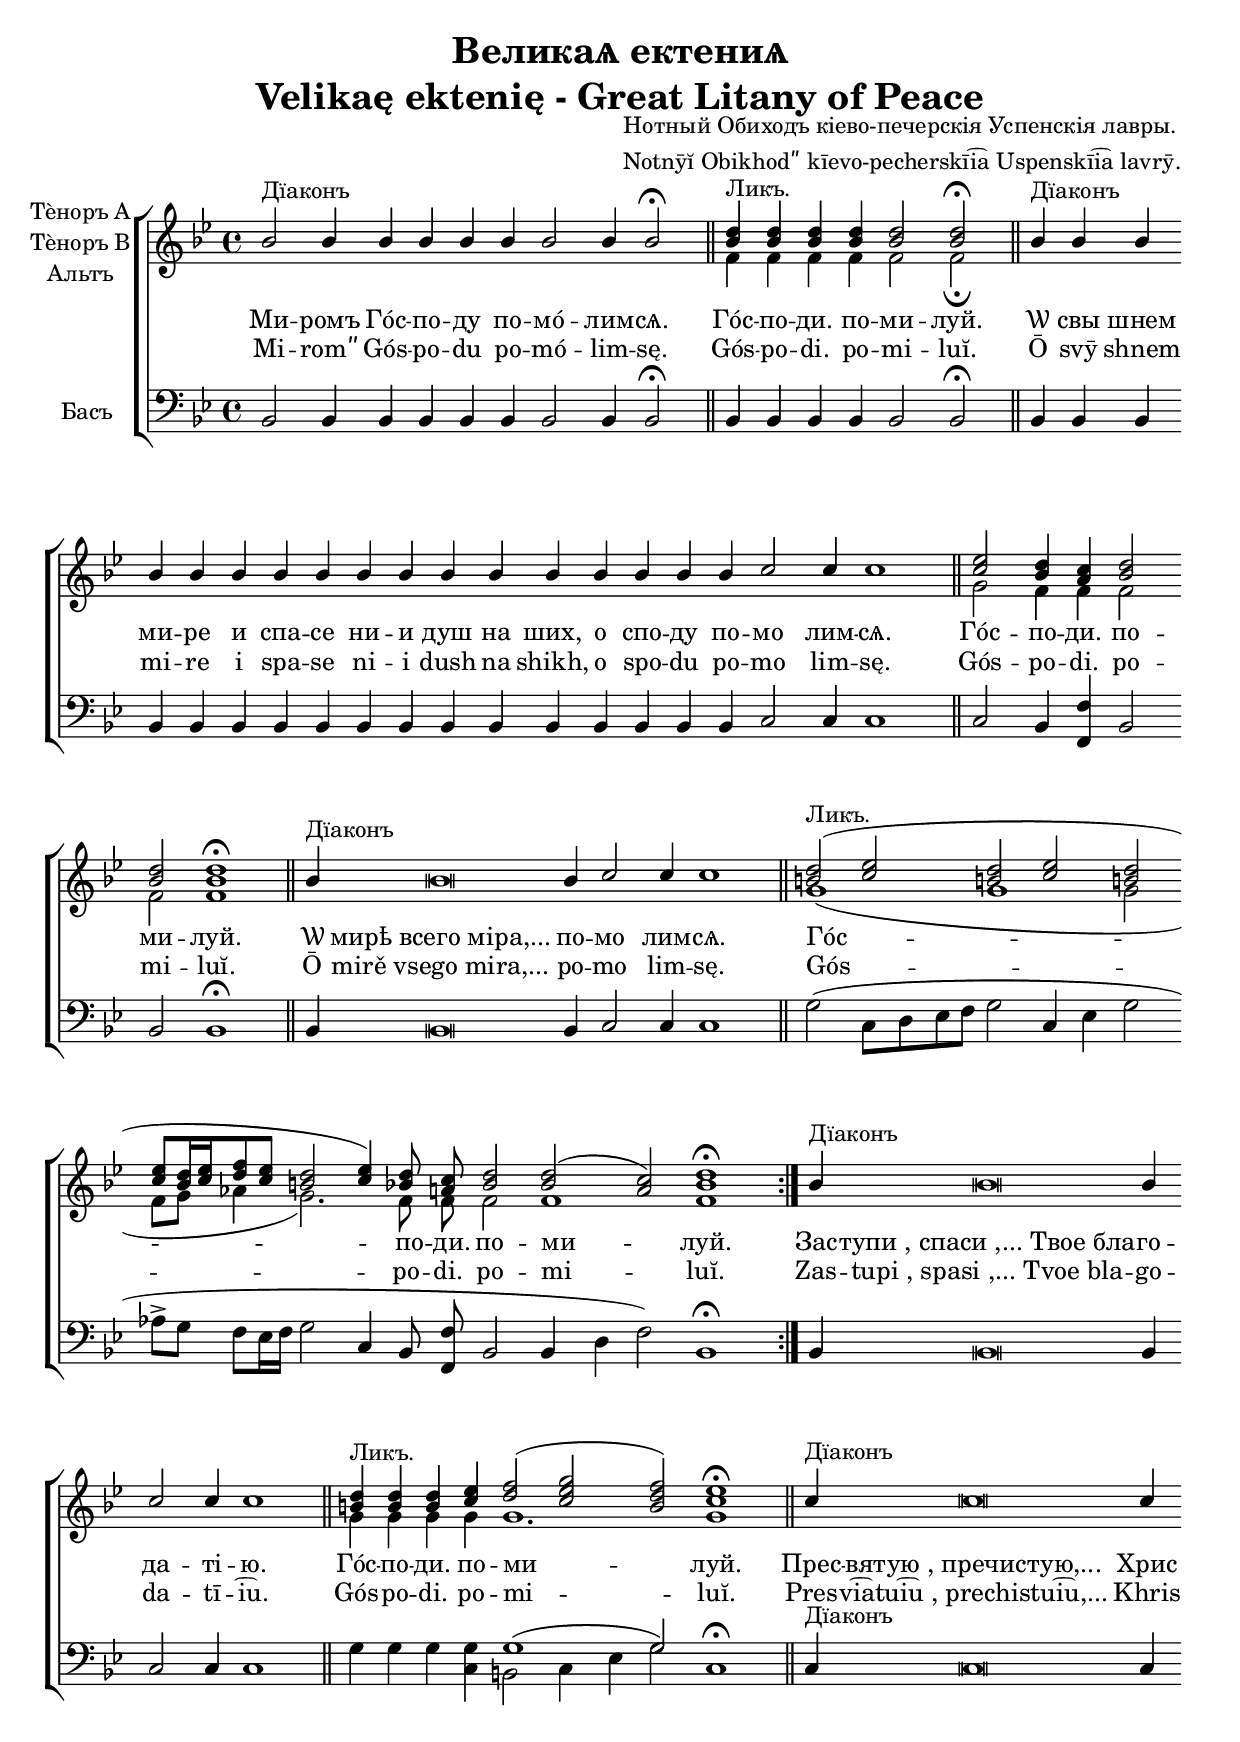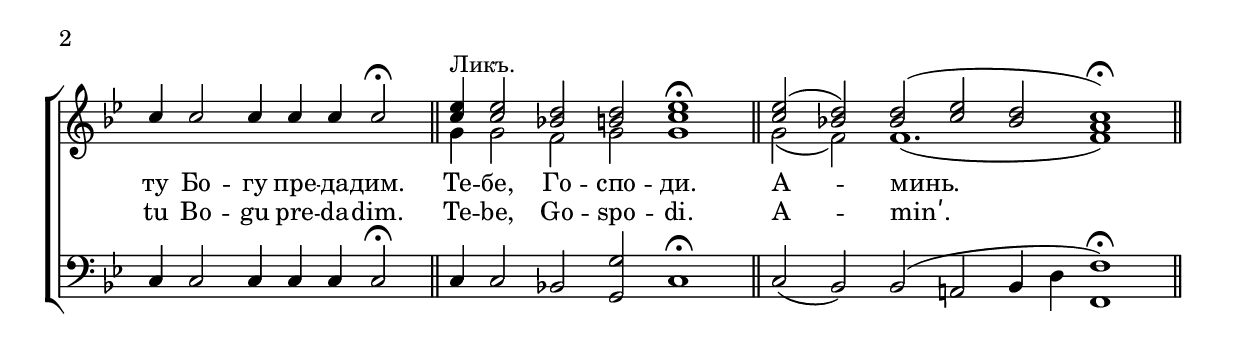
\version "2.18.2"
\language "deutsch"

shBar = {\once \set  Staff.whichBar = #"'" }
bars = {       \once   \set Staff.whichBar = #"|" }
finalBar = {       \once   \set Staff.whichBar = #"|." }
double  = {       \once   \set Staff.whichBar = #"||" }
repeatLBars = {       \once   \set Staff.whichBar = #".|:" }
repeatRBars = {       \once   \set Staff.whichBar = #":|." }

\header {
  title = \markup \center-column { "Великаѧ ектениѧ" "Velikaę ektenię - Great Litany of Peace" }
  composer = \markup \column { "Нотный Обиходъ кіево-печерскія Успенскія лавры." "Notnȳĭ Obikhodʺ kīevo-pecherskīi͡a Uspenskīi͡a lavrȳ." }
}

global = {
  \key b \major
  \set Staff.whichBar = #""
  \set Score.timing = ##f
  #(set-accidental-style 'modern-voice)
  \override Score.RehearsalMark #'break-visibility = #begin-of-line-invisible
  \override Score.PaperColumn #'keep-inside-line = ##t
  \override Staff.NoteHead #'style = #'altdefault
}

sopranoOne = \relative c'' {
  \global
  % Music follows here.
  b2^"Дїаконъ" \repeat unfold 5 { b4 } b2 b4 b2^\fermata
  \double
  d4^"Ликъ." \repeat unfold 3 { d4 } d2 d2-\fermata
  \double
  b4^"Дїаконъ" \repeat unfold 16 { b4 } c2 c4 c1
  \double
  es2 d4 c4 d2 d2 d1^\fermata \double
  b4^"Дїаконъ" b\breve b4 c2 c4 c1 \double
  d2(^"Ликъ." es d2 es2 d2 es8[ d16 es16 f8 es8] d2 es4)
  d8 c8 d2 d2( c2) d1^\fermata \repeatRBars
  b4^"Дїаконъ" b\breve b4 c2 c4 c1 \double
  d4^"Ликъ." d4 d4 es4 f2( g2 f2) es1^\fermata \double 
  c4^"Дїаконъ" c\breve c4 
  c4 c2 c4 c4 c4 c2^\fermata \double
  es4^"Ликъ." es2 d2 d2 es1^\fermata \double
  es2( d2) d2( es2 d2 c1)^\fermata \double 
}

sopranoTwo = \relative c'' {
  \global
  % Music follows here.
  s4*12
  \repeat unfold 4 { b4 } b2 b2-\fermata
  s4*24
  c2 b4 a4 b2 b2 b1
  s4*17
  h2 c2 h!2 c2  h!2 c8 h16 c16 d8 c8 h!2 c4
  b8 a8 b2 b2 a2 b1
  s4*17
  h4 h4 h4 c4 d2 <es c>2 <d h>2 c1
  s4*18
  c4 c2 b!2 h2 c1
  c2 b!2 b2 c2 b2 a1
}

alto = \relative c' {
  \global
  % Music follows here.
  s4*12
  \repeat unfold 4 { f4 } f2 f2-\fermata
  s4*24
  g2 f4f4 f2 f2 f1
  s4*17
  g1( g1 g2 f8[ g8] as4 g2.)
  f8 f8 f2 f1 f1
  s4*17
  g4 g4 g4 g4 g1. g1
  s4*18
  g4 g2 f2 g2 g1
  g2( f2) f1.( f1)
}

bass = \relative c {
  \global
  % Music follows here.
  b2 \repeat unfold 5 { b4 } b2 b4 b2^\fermata
  \double
  \repeat unfold 4 { b4 } b2 b2^\fermata \double
  b4 \repeat unfold 16 { b4 } c2 c4 c1
  \double
  c2 b4 <f' f,>4 b,2 b2 b1^\fermata \double
  b4 b\breve b4 c2 c4 c1 \double
  g'2( c,8[ d8 es8 f8] g2 c,4 es4 g2 as8[^> g8] f8[ es16 f16] g2 c,4
  b8 <f' f,> b,2 b4( d4 f2) b,1^\fermata \repeatRBars
  b4 b\breve b4 c2 c4 c1 \double
  g'4 g4 g4 <g c,>4 <<{ g1( g2) }\\{ h,2 c4 es4 g2 }>> c,1^\fermata \double 
  c4^"Дїаконъ" c\breve c4 
  c4 c2 c4 c4 c4 c2^\fermata \double
  c4 2 b2 <g' g,>2 c,1^\fermata \double 
  c2( b2) b2( a2 b4 d4 <f f,>1)^\fermata \double 
}

verseTrL = \lyricmode {
  % Lyrics follow here.
Mi -- romʺ Gós -- po -- du po -- mó -- lim -- sę.

Gós -- po -- di. po -- mi -- luĭ.

Ō svȳ shnem mi -- re i spa -- se ni -- i

dush na shikh, o spo -- du po -- mo lim -- sę.

Gós -- po -- di. po -- mi -- luĭ.

Ō "mirě vsego mira,..."

%blagostoi͡a nii svi͡atȳ kh o zhiikh t͡serkve ĭ i
%soedine nii vsekh, o spod 
po -- mo lim -- sę.

Gós -- po -- di. po -- mi -- luĭ.

Zas -- "tupi , spasi ,... Tvoe bla" %pomi -- luĭ i
%%sokhrani nas, Bo -- zhe, 
 -- go -- da -- tī -- i͡u.

Gós -- po -- di. po -- mi -- luĭ.

Pres -- "vi͡atui͡u , prechistui͡u,..."
%preblagoslove nn , sla vn
%Vladȳ it͡s na sh ogoro dit͡s i
%Prisnode v ari so vse mi svi͡atȳ mi
%pomi͡an vshe, sa mi sebe i dr g dr ga, i
%vesʹ zhivo t nash 
Khris tu 
Bo -- gu pre -- da -- dim.

Te -- be, Go -- spo -- di.
A -- minʹ.
}
verse = \lyricmode {
Ми -- ромъ Гóс -- по -- ду по -- мó -- лим -- сѧ.

Гóс -- по -- ди. пo -- ми -- луй.

Ѡ свы шнем ми -- ре и спа -- се ни -- и

душ на ших, о спо -- ду по -- мо лим -- сѧ.

Гóс -- по -- ди. пo -- ми -- луй.

Ѡ "мирѣ всего мiра,..."

%благостоя нии святы х о жиих церкве й и
%соедине нии всех, о спод 
по -- мо лим -- сѧ.

Гóс -- по -- ди. пo -- ми -- луй.

Зас -- "тупи , спаси ,... Твое бла" %поми -- луй и
%%сохрани нас, Бо -- же, 
 -- го -- да -- ті -- ю.

Гóс -- по -- ди. пo -- ми -- луй.

Прес -- "вятую , пречистую,..."
%преблагослове нн , сла вн
%Влады иц на ш огоро диц и
%Присноде в ари со все ми святы ми
%помян вше, са ми себе и др г др га, и
%весь живо т наш 
Хрис  ту 
Бо -- гу пре -- да -- дим.

Те -- бе, Го -- спо -- ди.
А -- минь.

}
rehearsalMidi = #
(define-music-function
 (parser location name midiInstrument lyrics) (string? string? ly:music?)
 #{
   \unfoldRepeats <<
     \new Staff = "soprano1" \new Voice = "soprano1" { \sopranoOne }
     \new Staff = "soprano2" \new Voice = "soprano2" { \sopranoTwo }
     \new Staff = "alto" \new Voice = "alto" { \alto }
     \new Staff = "bass" \new Voice = "bass" { \bass }
     \context Staff = $name {
       \set Score.midiMinimumVolume = #0.5
       \set Score.midiMaximumVolume = #0.5
       \set Score.tempoWholesPerMinute = #(ly:make-moment 100 4)
       \set Staff.midiMinimumVolume = #0.8
       \set Staff.midiMaximumVolume = #1.0
       \set Staff.midiInstrument = $midiInstrument
     }
     \new Lyrics \with {
       alignBelowContext = $name
     } \lyricsto $name $lyrics
   >>
 #})

\score {
  \new ChoirStaff <<
    \new Staff \with {
      midiInstrument = "choir aahs"
      instrumentName = \markup \center-column { "Тѐноръ А" "Тѐноръ В" "Альтъ" }
    } <<
      \new Voice = "soprano1" \with {
%        \consists "Ambitus_engraver"
      } { \voiceOne <<\sopranoOne \sopranoTwo >> }
%      \new Voice = "soprano2" \with {
%        \consists "Ambitus_engraver"
%        \override Ambitus #'X-offset = #4.0
%      } { \voiceThree \sopranoTwo }
      \new Voice = "alto" \with {
%        \consists "Ambitus_engraver"
%        \override Ambitus #'X-offset = #2.0
      } { \voiceTwo \alto }
    \new NullVoice = "soprano" { \sopranoOne }
    >>
    \new Lyrics \with {
      \override VerticalAxisGroup #'staff-affinity = #CENTER
    } \lyricsto "soprano" \verse
    \new Lyrics \with {
      \override VerticalAxisGroup #'staff-affinity = #CENTER
    } \lyricsto "soprano1" \verseTrL
    \new Staff \with {
      midiInstrument = "choir aahs"
      instrumentName = \markup \center-column { "Басъ" }
%      \consists "Ambitus_engraver"
    } {
      \clef bass
      \new Voice = "bass" \bass
    }
  >>
  \layout { }
}

\score {
  \new ChoirStaff <<
    \new Staff \with {
      midiInstrument = "choir aahs"
      instrumentName = \markup \center-column { "Тѐноръ А" "Тѐноръ В" "Альтъ" }
    } <<
      \new Voice = "soprano1" \with {
%        \consists "Ambitus_engraver"
      } { \voiceOne \sopranoOne }
      \new Voice = "soprano2" \with {
%        \consists "Ambitus_engraver"
%        \override Ambitus #'X-offset = #4.0
      } { \voiceThree \sopranoTwo }
      \new Voice = "alto" \with {
%        \consists "Ambitus_engraver"
%        \override Ambitus #'X-offset = #2.0
      } { \voiceTwo \transpose c c' \alto }
    >>
    \new Lyrics \with {
      \override VerticalAxisGroup #'staff-affinity = #CENTER
    } \lyricsto "soprano1" \verse
    \new Lyrics \with {
      \override VerticalAxisGroup #'staff-affinity = #CENTER
    } \lyricsto "soprano1" \verseTrL
    \new Staff \with {
      midiInstrument = "choir aahs"
      instrumentName = \markup \center-column { "Басъ" }
%      \consists "Ambitus_engraver"
    } {
      \clef bass
      \new Voice = "bass" \bass
    }
  >>
  \midi {
    \tempo 2=50
  }
}

% MIDI-filer för repetition:
\book {
  \bookOutputSuffix "soprano1"
  \score {
    \rehearsalMidi "soprano1" "soprano sax" \verse
    \midi { }
  }
}

\book {
  \bookOutputSuffix "soprano2"
  \score {
    \rehearsalMidi "soprano2" "soprano sax" \verse
    \midi { }
  }
}

\book {
  \bookOutputSuffix "alto"
  \score {
    \rehearsalMidi "alto" "soprano sax" \verse
    \midi { }
  }
}

\book {
  \bookOutputSuffix "bass"
  \score {
    \rehearsalMidi "bass" "tenor sax" \verse
    \midi { }
  }
}

